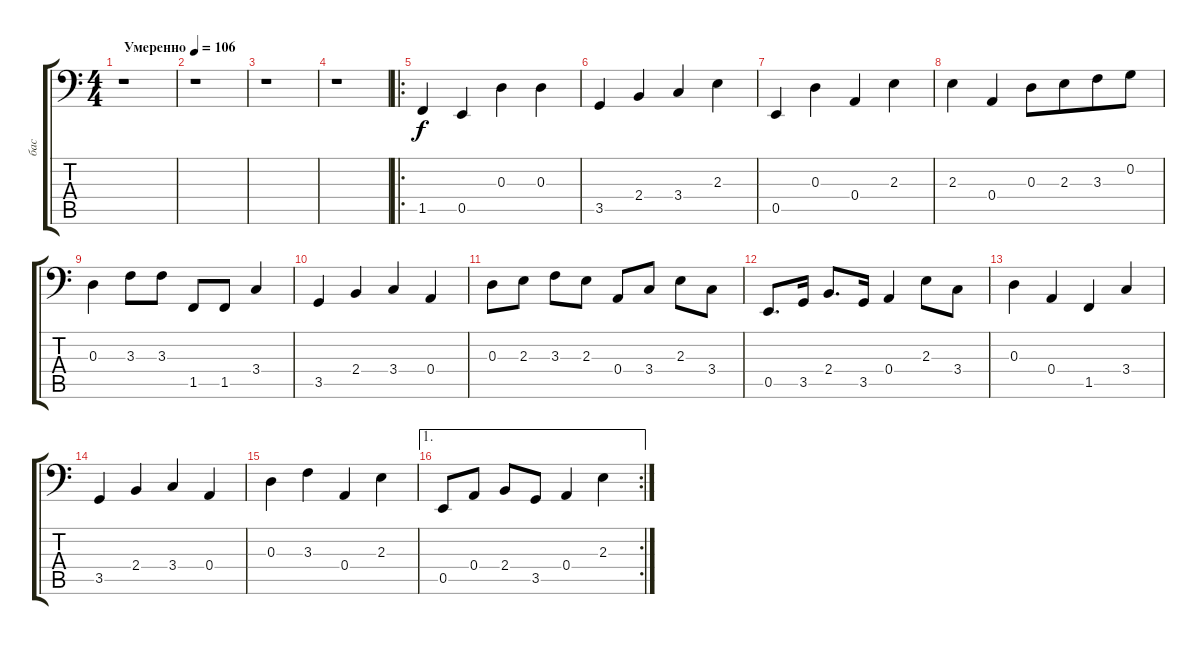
\track ("бас" "бас") {instrument acousticbass}
\staff {score tabs}
\tuning (C3 G2 D2 A1 E1 B0) {hide}
\ts (4 4)
\tempo (106 "Умеренно")
\clef f4
\ks c
r.1{dy f instrument acousticbass} |
r.1 |
r.1 |
r.1 |
\ro
1.5.4 0.5.4 0.3.4 0.3.4 |
3.5.4 2.4.4 3.4.4 2.3.4 |
0.5.4 0.3.4 0.4.4 2.3.4 |
2.3.4 0.4.4 0.3.8 2.3.8{beam merge} 3.3.8 0.2.8 |
0.3.4 3.3.8 3.3.8 1.5.8 1.5.8 3.4.4 |
3.5.4 2.4.4 3.4.4 0.4.4 |
0.3.8 2.3.8 3.3.8 2.3.8 0.4.8 3.4.8 2.3.8 3.4.8 |
0.5.8{d} 3.5.16 2.4.8{d} 3.5.16 0.4.4 2.3.8 3.4.8 |
0.3.4 0.4.4 1.5.4 3.4.4 |
3.5.4 2.4.4 3.4.4 0.4.4 |
0.3.4 3.3.4 0.4.4 2.3.4 |
\ae 1
\rc 2
0.5.8 0.4.8 2.4.8 3.5.8 0.4.4 2.3.4
